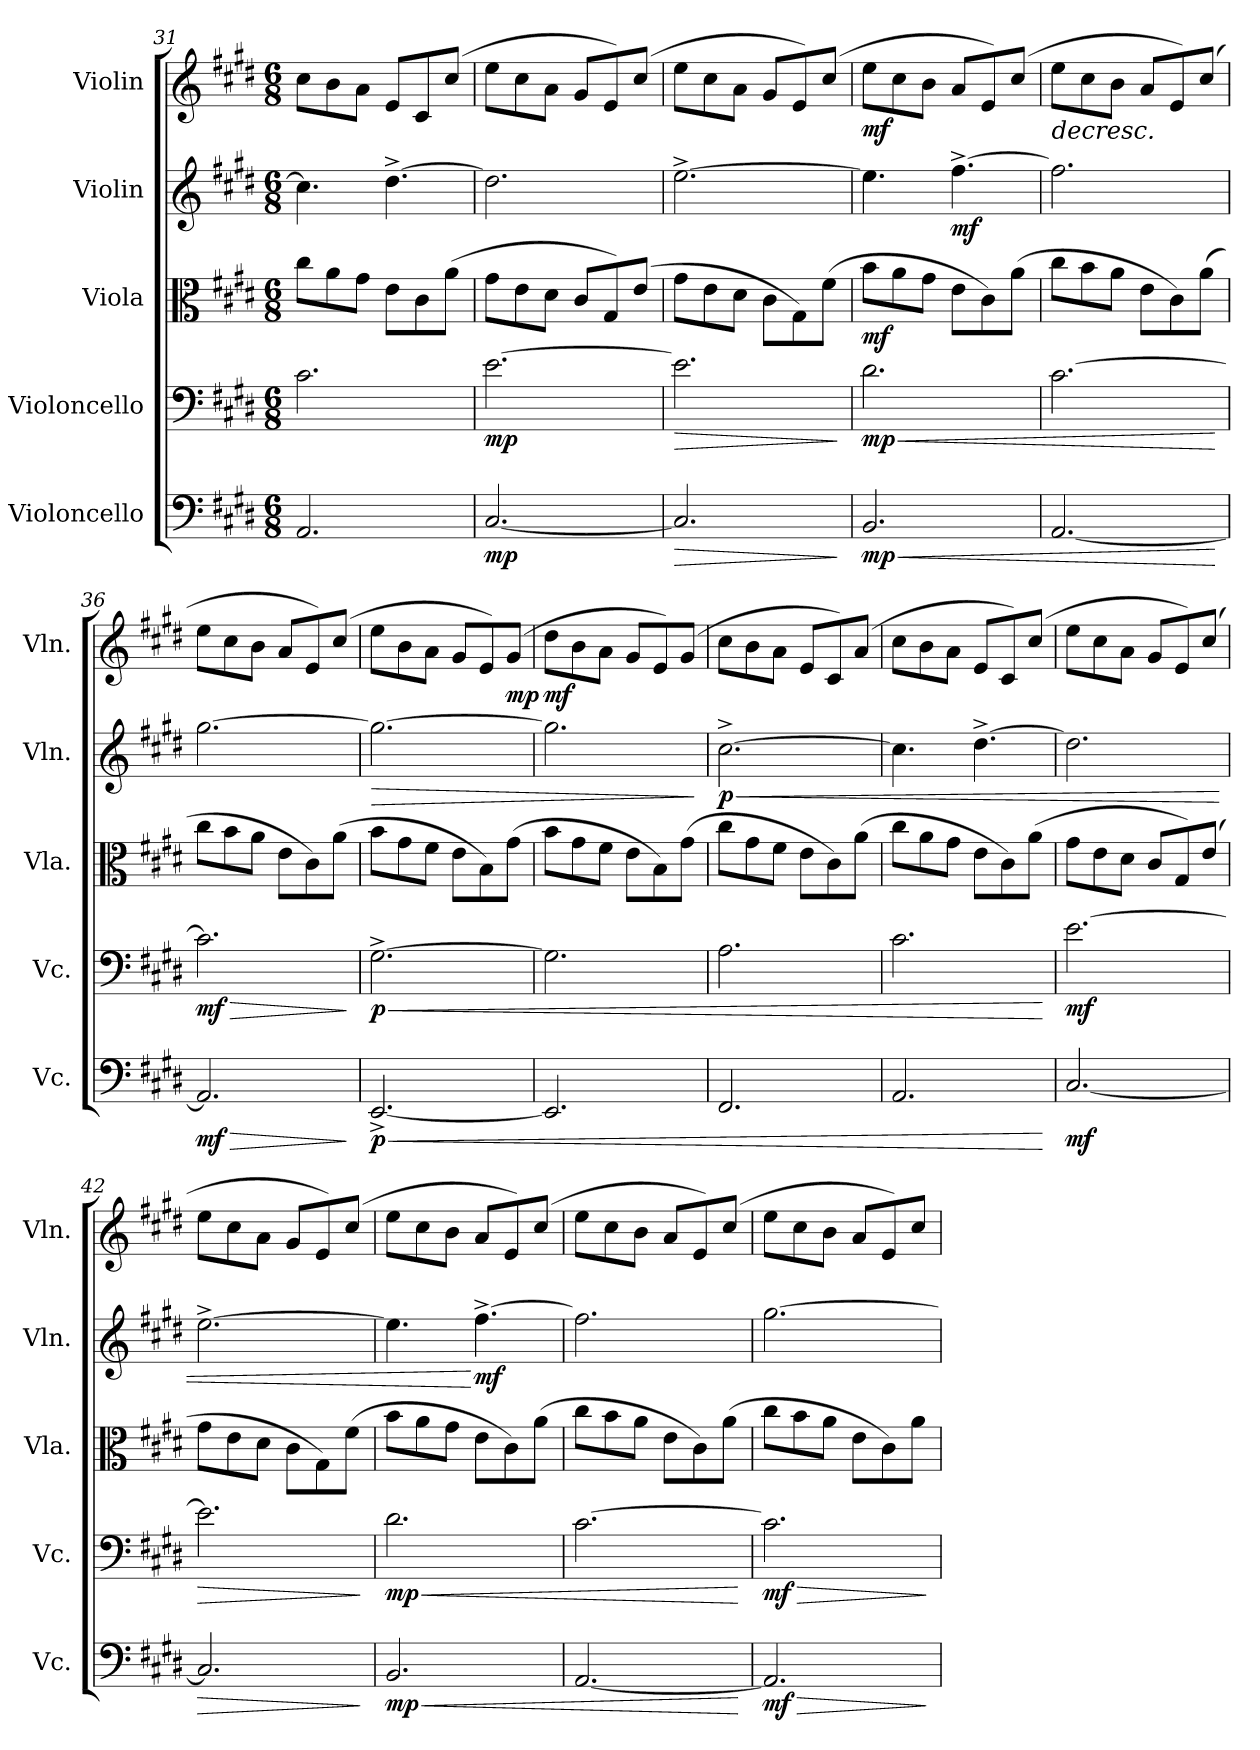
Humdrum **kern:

**kern	**dynam	**kern	**dynam	**kern	**dynam	**kern	**dynam	**kern	**dynam
*part5	*part5	*part4	*part4	*part3	*part3	*part2	*part2	*part1	*part1
*staff5	*staff5	*staff4	*staff4	*staff3	*staff3	*staff2	*staff2	*staff1	*staff1
*I"Violoncello	*	*I"Violoncello	*	*I"Viola	*	*I"Violin	*	*I"Violin	*
*I'Vc.	*	*I'Vc.	*	*I'Vla.	*	*I'Vln.	*	*I'Vln.	*
*clefF4	*	*clefF4	*	*clefC3	*	*clefG2	*	*clefG2	*
*k[f#c#g#d#]	*	*k[f#c#g#d#]	*	*k[f#c#g#d#]	*	*k[f#c#g#d#]	*	*k[f#c#g#d#]	*
*M6/8	*	*M6/8	*	*M6/8	*	*M6/8	*	*M6/8	*
=31	=31	=31	=31	=31	=31	=31	=31	=31	=31
2.AA/	.	2.c#\	.	8cc#\L	.	4.cc#\]	.	8cc#\L	.
.	.	.	.	8a\	.	.	.	8b\	.
.	.	.	.	8g#\J	.	.	.	8a\J	.
.	.	.	.	8e\L	.	[4.dd#^\	.	8e/L	.
.	.	.	.	8c#\	.	.	.	8c#/	.
.	.	.	.	(8a\J	.	.	.	(>8cc#/J	.
=32	=32	=32	=32	=32	=32	=32	=32	=32	=32
!	!LO:DY:b	!	!LO:DY:b	!	!	!	!	!	!
[2.C#/	mp	[2.e\	mp	8g#\L	.	2.dd#\]	.	8ee\L	.
.	.	.	.	8e\	.	.	.	8cc#\	.
.	.	.	.	8d#\J	.	.	.	8a\J	.
.	.	.	.	8c#/L	.	.	.	8g#/L	.
.	.	.	.	8G#/)	.	.	.	8e/)	.
.	.	.	.	(>8e/J	.	.	.	(>8cc#/J	.
=33	=33	=33	=33	=33	=33	=33	=33	=33	=33
!	!LO:HP:b	!	!LO:HP:b	!	!	!	!	!	!
2.C#/]	>	2.e\]	>	8g#\L	.	[2.ee^\	.	8ee\L	.
.	.	.	.	8e\	.	.	.	8cc#\	.
.	.	.	.	8d#\J	.	.	.	8a\J	.
.	.	.	.	8c#\L	.	.	.	8g#/L	.
.	.	.	.	8G#\)	.	.	.	8e/)	.
.	.	.	.	(8f#\J	.	.	.	(>8cc#/J	.
.	]	.	]	.	.	.	.	.	.
=34	=34	=34	=34	=34	=34	=34	=34	=34	=34
!	!LO:HP:b	!	!LO:HP:b	!	!	!	!	!	!
!	!LO:DY:n=1:b	!	!LO:DY:n=1:b	!	!LO:DY:b	!	!	!	!LO:DY:b
2.BB/	< mp	2.d#\	< mp	8b\L	mf	4.ee\]	.	8ee\L	mf
.	.	.	.	8a\	.	.	.	8cc#\	.
.	.	.	.	8g#\J	.	.	.	8b\J	.
!	!	!	!	!	!	!	!LO:DY:b	!	!
.	.	.	.	8e\L	.	[4.ff#^\	mf	8a/L	.
.	.	.	.	8c#\)	.	.	.	8e/)	.
.	.	.	.	(8a\J	.	.	.	(>8cc#/J	.
=35	=35	=35	=35	=35	=35	=35	=35	=35	=35
!	!	!	!	!	!	!	!	!	!LO:HP:b
[2.AA/	.	[2.c#\	.	8cc#\L	.	2.ff#\]	.	8ee\L	>
.	.	.	.	8b\	.	.	.	8cc#\	.
.	.	.	.	8a\J	.	.	.	8b\J	.
.	.	.	.	8e\L	.	.	.	8a/L	.
.	.	.	.	8c#\)	.	.	.	8e/)	.
.	.	.	.	(8a\J	.	.	.	(>8cc#/J	.
.	[	.	[	.	.	.	.	.	.
!!LO:LB:g=z
=36	=36	=36	=36	=36	=36	=36	=36	=36	=36
!	!LO:HP:b	!	!LO:HP:b	!	!	!	!	!	!
!	!LO:DY:n=1:b	!	!LO:DY:n=1:b	!	!	!	!	!	!
2.AA/]	> mf	2.c#\]	> mf	8cc#\L	.	[2.gg#\	.	8ee\L	.
.	.	.	.	8b\	.	.	.	8cc#\	.
.	.	.	.	8a\J	.	.	.	8b\J	.
.	.	.	.	8e\L	.	.	.	8a/L	.
.	.	.	.	8c#\)	.	.	.	8e/)	.
.	.	.	.	(8a\J	.	.	.	(>8cc#/J	.
.	]	.	]	.	.	.	.	.	.
=37	=37	=37	=37	=37	=37	=37	=37	=37	=37
!	!LO:HP:b	!	!LO:HP:b	!	!	!	!LO:HP:b	!	!
!	!LO:DY:n=1:b	!	!LO:DY:n=1:b	!	!	!	!	!	!
[2.EE^/	< p	[2.G#^\	< p	8b\L	.	2.gg#\_	>	8ee\L	.
.	.	.	.	8g#\	.	.	.	8b\	.
.	.	.	.	8f#\J	.	.	.	8a\J	.
.	.	.	.	8e\L	.	.	.	8g#/L	.
.	.	.	.	8B\)	.	.	.	8e/)	.
!	!	!	!	!	!	!	!	!	!LO:DY:b
.	.	.	.	(8g#\J	.	.	.	(>8g#/J	mp
.	.	.	.	.	.	.	.	.	]
=38	=38	=38	=38	=38	=38	=38	=38	=38	=38
!	!	!	!	!	!	!	!	!	!LO:DY:b
2.EE/]	.	2.G#\]	.	8b\L	.	2.gg#\]	.	8dd#\L	mf
.	.	.	.	8g#\	.	.	.	8b\	.
.	.	.	.	8f#\J	.	.	.	8a\J	.
.	.	.	.	8e\L	.	.	.	8g#/L	.
.	.	.	.	8B\)	.	.	.	8e/)	.
.	.	.	.	(8g#\J	.	.	.	(>8g#/J	.
.	.	.	.	.	.	.	]	.	.
=39	=39	=39	=39	=39	=39	=39	=39	=39	=39
!	!	!	!	!	!	!	!LO:HP:b	!	!
!	!	!	!	!	!	!	!LO:DY:n=1:b	!	!
2.FF#/	.	2.A\	.	8cc#\L	.	[2.cc#^\	< p	8cc#\L	.
.	.	.	.	8g#\	.	.	.	8b\	.
.	.	.	.	8f#\J	.	.	.	8a\J	.
.	.	.	.	8e\L	.	.	.	8e/L	.
.	.	.	.	8c#\)	.	.	.	8c#/)	.
.	.	.	.	(8a\J	.	.	.	(>8a/J	.
=40	=40	=40	=40	=40	=40	=40	=40	=40	=40
2.AA/	.	2.c#\	.	8cc#\L	.	4.cc#\]	.	8cc#\L	.
.	.	.	.	8a\	.	.	.	8b\	.
.	.	.	.	8g#\J	.	.	.	8a\J	.
.	.	.	.	8e\L	.	[4.dd#^\	.	8e/L	.
.	.	.	.	8c#\)	.	.	.	8c#/)	.
.	.	.	.	(8a\J	.	.	.	(>8cc#/J	.
.	[	.	[	.	.	.	.	.	.
=41	=41	=41	=41	=41	=41	=41	=41	=41	=41
!	!LO:DY:b	!	!LO:DY:b	!	!	!	!	!	!
[2.C#/	mf	[2.e\	mf	8g#\L	.	2.dd#\]	.	8ee\L	.
.	.	.	.	8e\	.	.	.	8cc#\	.
.	.	.	.	8d#\J	.	.	.	8a\J	.
.	.	.	.	8c#/L	.	.	.	8g#/L	.
.	.	.	.	8G#/)	.	.	.	8e/)	.
.	.	.	.	(>8e/J	.	.	.	(>8cc#/J	.
!!LO:PB:g=z
=42	=42	=42	=42	=42	=42	=42	=42	=42	=42
!	!LO:HP:b	!	!LO:HP:b	!	!	!	!	!	!
2.C#/]	>	2.e\]	>	8g#\L	.	[2.ee^\	.	8ee\L	.
.	.	.	.	8e\	.	.	.	8cc#\	.
.	.	.	.	8d#\J	.	.	.	8a\J	.
.	.	.	.	8c#\L	.	.	.	8g#/L	.
.	.	.	.	8G#\)	.	.	.	8e/)	.
.	.	.	.	(8f#\J	.	.	.	(>8cc#/J	.
.	]	.	]	.	.	.	.	.	.
=43	=43	=43	=43	=43	=43	=43	=43	=43	=43
!	!LO:HP:b	!	!LO:HP:b	!	!	!	!	!	!
!	!LO:DY:n=1:b	!	!LO:DY:n=1:b	!	!	!	!	!	!
2.BB/	< mp	2.d#\	< mp	8b\L	.	4.ee\]	.	8ee\L	.
.	.	.	.	8a\	.	.	.	8cc#\	.
.	.	.	.	8g#\J	.	.	.	8b\J	.
!	!	!	!	!	!	!	!LO:DY:n=1:b	!	!
.	.	.	.	8e\L	.	[4.ff#^\	[ mf	8a/L	.
.	.	.	.	8c#\)	.	.	.	8e/)	.
.	.	.	.	(8a\J	.	.	.	(>8cc#/J	.
=44	=44	=44	=44	=44	=44	=44	=44	=44	=44
[2.AA/	.	[2.c#\	.	8cc#\L	.	2.ff#\]	.	8ee\L	.
.	.	.	.	8b\	.	.	.	8cc#\	.
.	.	.	.	8a\J	.	.	.	8b\J	.
.	.	.	.	8e\L	.	.	.	8a/L	.
.	.	.	.	8c#\)	.	.	.	8e/)	.
.	.	.	.	(8a\J	.	.	.	(>8cc#/J	.
.	[	.	[	.	.	.	.	.	.
=45	=45	=45	=45	=45	=45	=45	=45	=45	=45
!	!LO:HP:b	!	!LO:HP:b	!	!	!	!	!	!
!	!LO:DY:n=1:b	!	!LO:DY:n=1:b	!	!	!	!	!	!
2.AA/]	> mf	2.c#\]	> mf	8cc#\L	.	[2.gg#\	.	8ee\L	.
.	.	.	.	8b\	.	.	.	8cc#\	.
.	.	.	.	8a\J	.	.	.	8b\J	.
.	.	.	.	8e\L	.	.	.	8a/L	.
.	.	.	.	8c#\)	.	.	.	8e/)	.
.	.	.	.	8a\J	.	.	.	8cc#/J	.
.	]	.	]	.	.	.	.	.	.
=	=	=	=	=	=	=	=	=	=
*-	*-	*-	*-	*-	*-	*-	*-	*-	*-
